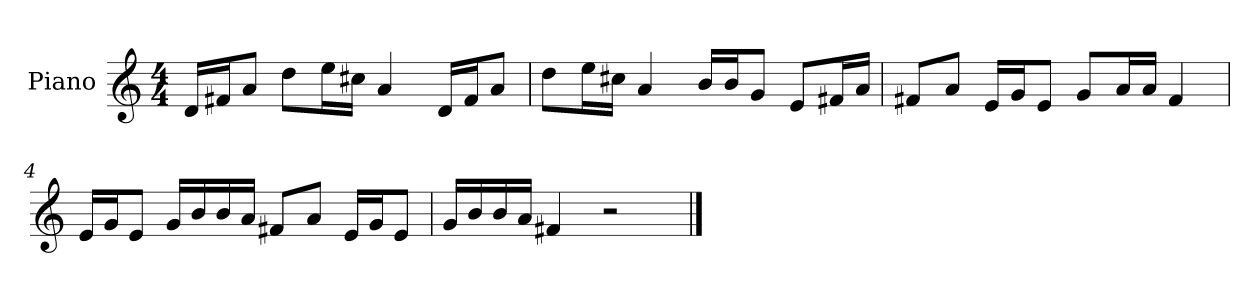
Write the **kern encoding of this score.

**kern
*part1
*staff1
*I"Piano
*I'P-no
*clefG2
*k[]
*M4/4
*MM90
=1
16d/LL
16f#X/J
8a/J
8dd\L
16ee\L
16cc#X\JJ
4a/
16d/LL
16f#/J
8a/J
=2
8dd\L
16ee\L
16cc#X\JJ
4a/
16b/LL
16b/J
8g/J
8e/L
16f#X/L
16a/JJ
=3
8f#X/L
8a/J
16e/LL
16g/J
8e/J
8g/L
16a/L
16a/JJ
4f#/
!!LO:LB:g=z
=4
16e/LL
16g/J
8e/J
16g/LL
16b/
16b/
16a/JJ
8f#X/L
8a/J
16e/LL
16g/J
8e/J
=5
16g/LL
16b/
16b/
16a/JJ
4f#X/
2r
==
*-
